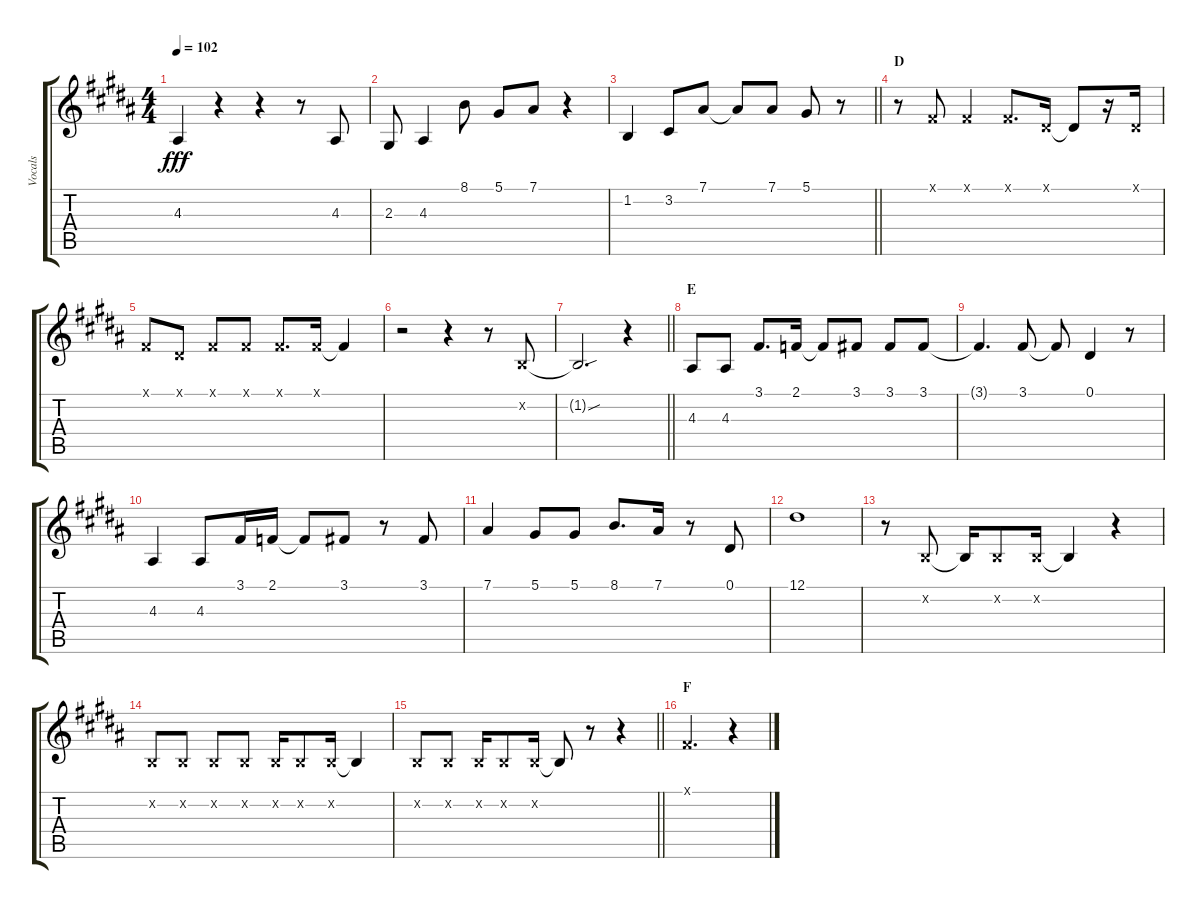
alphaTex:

\track ("Vocals" "Vocals") {instrument voiceoohs}
\staff {score tabs}
\tuning (Eb4 Bb3 Gb3 Db3 Ab2 Db2) {hide}
\ts (4 4)
\tempo 102
\clef g2
\ks b
4.3{t}.4{dy fff} r.4 r.4 r.8 4.3.8 |
2.3.8 4.3.4 8.1.8 5.1.8 7.1.8 r.4 |
\barLineRight lightlight
1.2.4 3.2.8 7.1.8 7.1{t}.8 7.1.8 5.1.8 r.8 |
\section ("" "D")
r.8 3.1{x}.8 3.1{x}.4 3.1{x}.8{d} 0.1{x}.16 0.1{t}.8 r.16 0.1{x}.16 |
3.1{x}.8 0.1{x}.8 3.1{x}.8 3.1{x}.8 3.1{x}.8{d} 3.1{x}.16 3.1{t}.4 |
r.2 r.4 r.8 1.2{x}.8 |
\barLineRight lightlight
1.2{sou t}.2{d} r.4 |
\section ("" "E")
4.3.8 4.3.8 3.1.8{d} 2.1.16 2.1{t}.8 3.1.8 3.1.8 3.1.8 |
3.1{t}.4{d} 3.1.8 3.1{t}.8 0.1.4 r.8 |
4.3.4 4.3.8 3.1.16 2.1.16 2.1{t}.8 3.1.8 r.8 3.1.8 |
7.1.4 5.1.8 5.1.8 8.1.8{d} 7.1.16 r.8 0.1.8 |
12.1.1 |
r.8 1.2{x}.8 1.2{t}.16 1.2{x}.8 1.2{x}.16 1.2{t}.4 r.4 |
1.2{x}.8 1.2{x}.8 1.2{x}.8 1.2{x}.8 1.2{x}.16 1.2{x}.8 1.2{x}.16 1.2{t}.4 |
\barLineRight lightlight
1.2{x}.8 1.2{x}.8 1.2{x}.16 1.2{x}.8 1.2{x}.16 1.2{t}.8 r.8 r.4 |
\section ("" "F")
3.1{x}.2{d} r.4
